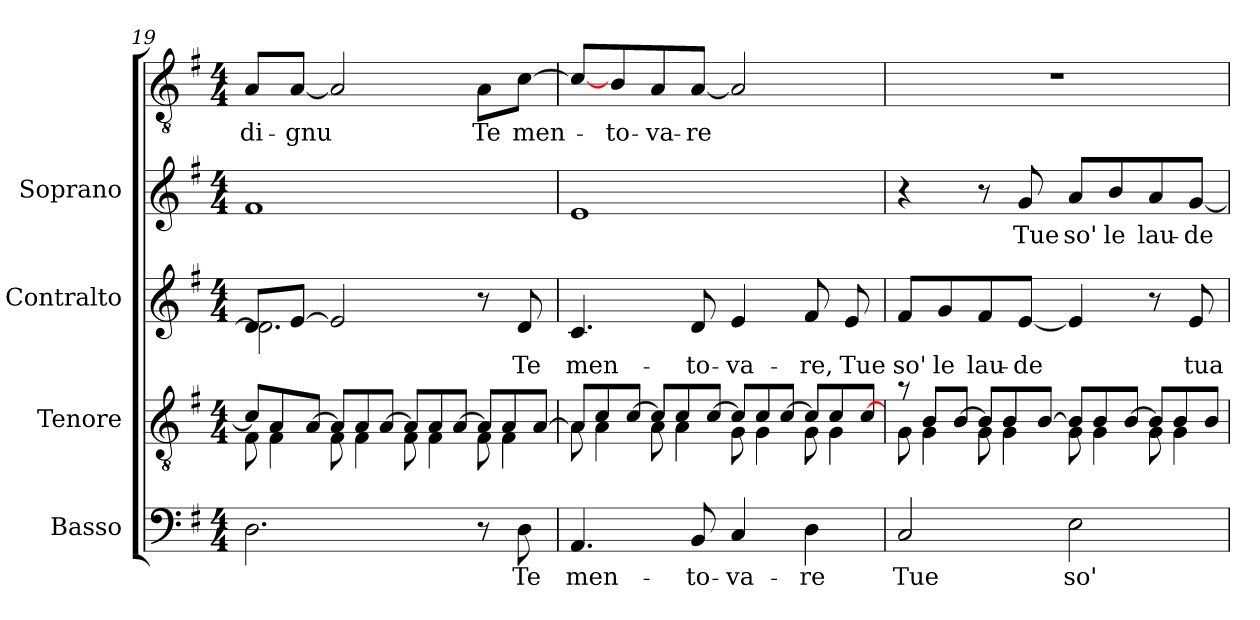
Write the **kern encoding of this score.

**kern	**text	**kern	**kern	**text	**kern	**text	**kern	**text
*part5	*part5	*part4	*part3	*part3	*part2	*part2	*part1	*part1
*staff5	*staff5	*staff4	*staff3	*staff3	*staff2	*staff2	*staff1	*staff1
*I"Basso	*	*I"Tenore	*I"Contralto	*	*I"Soprano	*	*	*
*I'B.	*	*I'T.	*I'A.	*	*I'S.	*	*	*
*clefF4	*	*clefGv2	*clefG2	*	*clefG2	*	*clefGv2	*
*k[f#]	*	*k[f#]	*k[f#]	*	*k[f#]	*	*k[f#]	*
*e:	*	*e:	*e:	*	*e:	*	*e:	*
*M4/4	*	*M4/4	*M4/4	*	*M4/4	*	*M4/4	*
*	*	*Xtuplet	*	*	*	*	*	*
=19	=19	=19	=19	=19	=19	=19	=19	=19
*	*	*^	*^	*	*	*	*	*
!	!	!	!	!	!	!	!	!	!	!LO:LY:b
2.D\	.	12c/L]	12F#\	8d/L	2.d\]	.	1f#	.	8A/L	di-
.	.	12A/	6F#\	.	.	.	.	.	.	.
!	!	!	!	!	!	!	!	!	!	!LO:LY:b
.	.	.	.	[>8e/J	.	.	.	.	[8A/J	-gnu
.	.	[>12A/J	.	.	.	.	.	.	.	.
.	.	12A/L]	12F#\	2e/]	.	.	.	.	2A/]	.
.	.	12A/	6F#\	.	.	.	.	.	.	.
.	.	[>12A/J	.	.	.	.	.	.	.	.
.	.	12A/L]	12F#\	.	.	.	.	.	.	.
.	.	12A/	6F#\	.	.	.	.	.	.	.
.	.	[>12A/J	.	.	.	.	.	.	.	.
!	!	!	!	!	!	!	!	!	!	!LO:LY:b
8r	.	12A/L]	12F#\	8ra	8ryy	.	.	.	8A\L	Te
.	.	12A/	6F#\	.	.	.	.	.	.	.
!	!LO:LY:b	!	!	!	!	!	!	!	!	!
!	!	!	!	!	!	!LO:LY:b	!	!	!	!
!	!	!	!	!	!	!	!	!	!	!LO:LY:b
8D\	Te	.	.	8d/	8d\yy	Te	.	.	[8c\J	men-
.	.	[>12A/J	.	.	.	.	.	.	.	.
*	*	*	*	*v	*v	*	*	*	*	*
!!LO:PB:g=z
=20	=20	=20	=20	=20	=20	=20	=20	=20	=20
!	!LO:LY:b	!	!	!	!	!	!	!	!
!	!	!	!	!	!LO:LY:b	!	!	!	!
4.AA/	men-	12A/L]	12A\	4.c/	men-	1e	.	8c/L_	.
.	.	12c/	6A\	.	.	.	.	.	.
!	!	!	!	!	!	!	!	!	!LO:LY:b
.	.	.	.	.	.	.	.	8B/	-to-
.	.	[>12c/J	.	.	.	.	.	.	.
!	!	!	!	!	!	!	!	!	!LO:LY:b
.	.	12c/L]	12A\	.	.	.	.	8A/	-va-
.	.	12c/	6A\	.	.	.	.	.	.
!	!LO:LY:b	!	!	!	!	!	!	!	!
!	!	!	!	!	!LO:LY:b	!	!	!	!
!	!	!	!	!	!	!	!	!	!LO:LY:b
8BB/	-to-	.	.	8d/	-to-	.	.	[8A/J	-re
.	.	[>12c/J	.	.	.	.	.	.	.
!	!LO:LY:b	!	!	!	!	!	!	!	!
!	!	!	!	!	!LO:LY:b	!	!	!	!
4C/	-va-	12c/L]	12G\	4e/	-va-	.	.	2A/]	.
.	.	12c/	6G\	.	.	.	.	.	.
.	.	[>12c/J	.	.	.	.	.	.	.
!	!LO:LY:b	!	!	!	!	!	!	!	!
!	!	!	!	!	!LO:LY:b	!	!	!	!
4D\	-re	12c/L]	12G\	8f#/	-re,	.	.	.	.
.	.	12c/	6G\	.	.	.	.	.	.
!	!	!	!	!	!LO:LY:b	!	!	!	!
.	.	.	.	8e/	Tue	.	.	.	.
.	.	[>12c/J	.	.	.	.	.	.	.
=21	=21	=21	=21	=21	=21	=21	=21	=21	=21
!	!LO:LY:b	!	!	!	!	!	!	!	!
!	!	!	!	!	!LO:LY:b	!	!	!	!
2C/	Tue	12ra	12G\	8f#/L	so'	4r	.	1r	.
.	.	12B/L	6G\	.	.	.	.	.	.
!	!	!	!	!	!LO:LY:b	!	!	!	!
.	.	.	.	8g/	le	.	.	.	.
.	.	[>12B/J	.	.	.	.	.	.	.
!	!	!	!	!	!LO:LY:b	!	!	!	!
.	.	12B/L]	12G\	8f#/	lau-	8r	.	.	.
.	.	12B/	6G\	.	.	.	.	.	.
!	!	!	!	!	!LO:LY:b	!	!	!	!
!	!	!	!	!	!	!	!LO:LY:b	!	!
.	.	.	.	[8e/J	-de	8g/	Tue	.	.
.	.	[>12B/J	.	.	.	.	.	.	.
!	!LO:LY:b	!	!	!	!	!	!	!	!
!	!	!	!	!	!	!	!LO:LY:b	!	!
2E\	so'	12B/L]	12G\	4e/]	.	8a/L	so'	.	.
.	.	12B/	6G\	.	.	.	.	.	.
!	!	!	!	!	!	!	!LO:LY:b	!	!
.	.	.	.	.	.	8b/	le	.	.
.	.	[>12B/J	.	.	.	.	.	.	.
!	!	!	!	!	!	!	!LO:LY:b	!	!
.	.	12B/L]	12G\	8r	.	8a/	lau-	.	.
.	.	12B/	6G\	.	.	.	.	.	.
!	!	!	!	!	!LO:LY:b	!	!	!	!
!	!	!	!	!	!	!	!LO:LY:b	!	!
.	.	.	.	8e/	tua	[8g/J	-de	.	.
.	.	12B/J	.	.	.	.	.	.	.
*	*	*v	*v	*	*	*	*	*	*
=	=	=	=	=	=	=	=	=
*-	*-	*-	*-	*-	*-	*-	*-	*-
